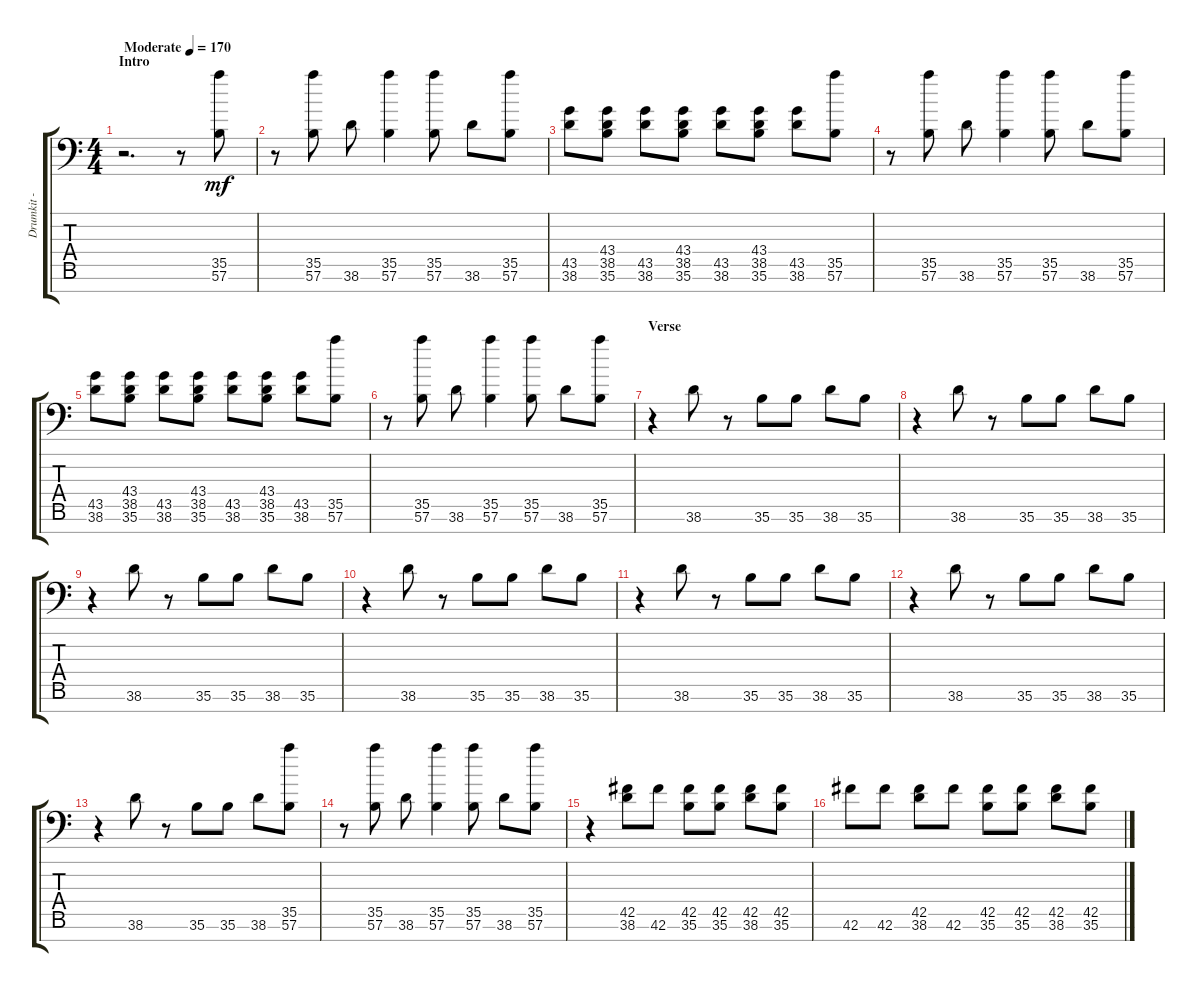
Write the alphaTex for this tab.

\track ("Drumkit - Chuck Comeau" "Drumkit - ") {instrument acousticgrandpiano}
\staff {score tabs}
\tuning (C-1 C-1 C-1 C-1 C-1 C-1 C-1) {hide}
\ts (4 4)
\section ("" "Intro")
\tempo (170 "Moderate")
\clef f4
\ks c
r.2{d dy mf instrument acousticgrandpiano} r.8 (35.5 57.6).8 |
r.8 (35.5 57.6).8 38.6.8 (35.5 57.6).4 (35.5 57.6).8 38.6.8 (35.5 57.6).8 |
(43.5 38.6).8 (43.4 38.5 35.6).8 (43.5 38.6).8 (43.4 38.5 35.6).8 (43.5 38.6).8 (43.4 38.5 35.6).8 (43.5 38.6).8 (35.5 57.6).8 |
r.8 (35.5 57.6).8 38.6.8 (35.5 57.6).4 (35.5 57.6).8 38.6.8 (35.5 57.6).8 |
(43.5 38.6).8 (43.4 38.5 35.6).8 (43.5 38.6).8 (43.4 38.5 35.6).8 (43.5 38.6).8 (43.4 38.5 35.6).8 (43.5 38.6).8 (35.5 57.6).8 |
r.8 (35.5 57.6).8 38.6.8 (35.5 57.6).4 (35.5 57.6).8 38.6.8 (35.5 57.6).8 |
\section ("" "Verse")
r.4 38.6.8 r.8 35.6.8 35.6.8 38.6.8 35.6.8 |
r.4 38.6.8 r.8 35.6.8 35.6.8 38.6.8 35.6.8 |
r.4 38.6.8 r.8 35.6.8 35.6.8 38.6.8 35.6.8 |
r.4 38.6.8 r.8 35.6.8 35.6.8 38.6.8 35.6.8 |
r.4 38.6.8 r.8 35.6.8 35.6.8 38.6.8 35.6.8 |
r.4 38.6.8 r.8 35.6.8 35.6.8 38.6.8 35.6.8 |
r.4 38.6.8 r.8 35.6.8 35.6.8 38.6.8 (35.5 57.6).8 |
r.8 (35.5 57.6).8 38.6.8 (35.5 57.6).4 (35.5 57.6).8 38.6.8 (35.5 57.6).8 |
r.4 (42.5 38.6).8 42.6.8 (42.5 35.6).8 (42.5 35.6).8 (42.5 38.6).8 (42.5 35.6).8 |
42.6.8 42.6.8 (42.5 38.6).8 42.6.8 (42.5 35.6).8 (42.5 35.6).8 (42.5 38.6).8 (42.5 35.6).8
